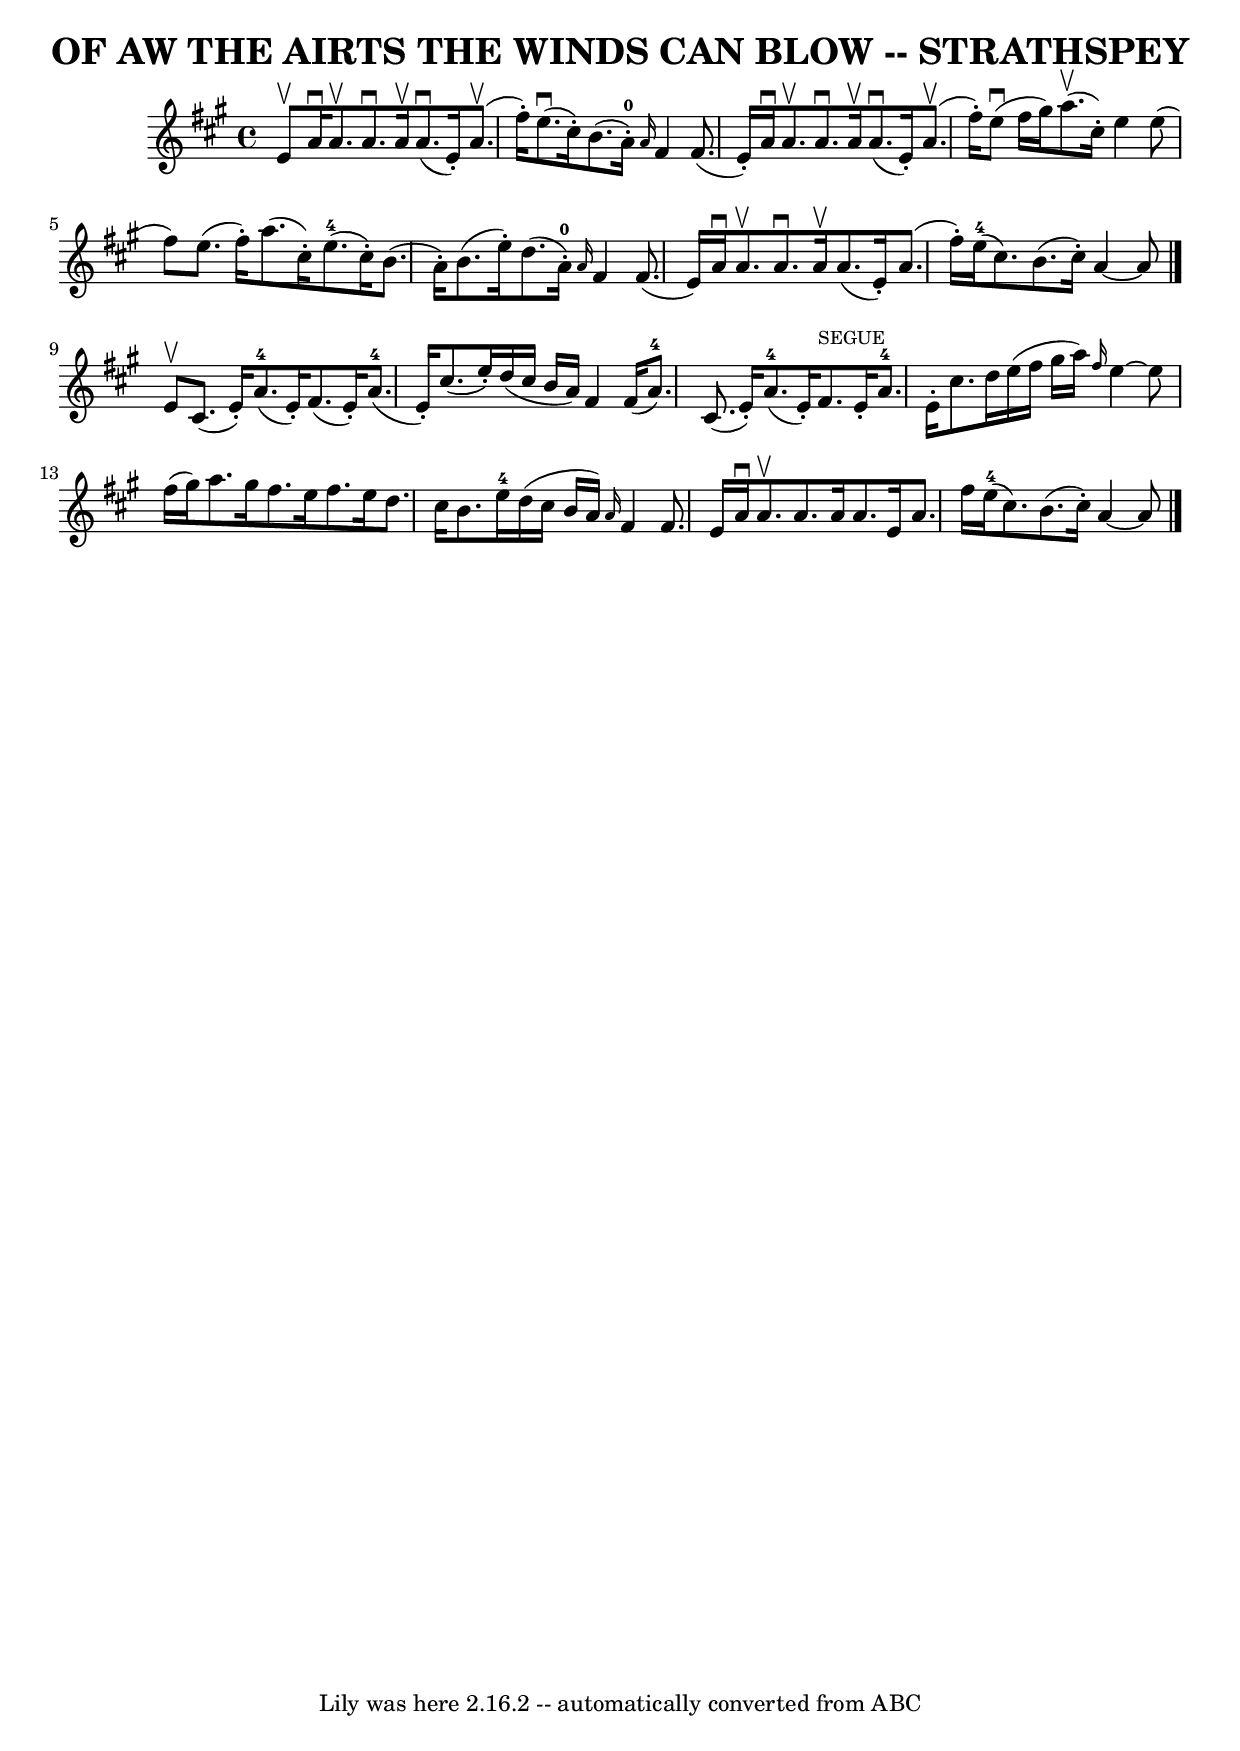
\version "2.16.2"
\include "Mammoth.ily"
\header {
	%% book = "Ryan's Mammoth Collection of Fiddle Tunes"
	composer = ""
	crossRefNumber = "1"
	footnotes = "\\\\\"4\" fingering on {A}F4 grace notes omitted because several ABC programs complain."
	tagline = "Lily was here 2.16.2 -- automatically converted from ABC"
	title = "OF AW THE AIRTS THE WINDS CAN BLOW -- STRATHSPEY"
}
voicedefault =  {


 \override Staff.TimeSignature #'style = #'C
 \time 4/4 
\key a \major e'8^\upbow   |
 a'16^\downbow a'8. 
^\upbow a'8.^\downbow a'16^\upbow a'8. (^\downbow e'16 -.)     
a'8. (^\upbow fis''16 -.)   |
 e''8. (^\downbow cis''16 -.)   
b'8. (a'16-0-.) \grace { a'16  } fis'4 fis'8. (e'16 -.)  
 |
 a'16^\downbow a'8.^\upbow a'8.^\downbow a'16^\upbow     
a'8. (^\downbow e'16 -.) a'8. (^\upbow fis''16 -.)   |
     
e''8 (^\downbow fis''16 gis''16) a''8. (^\upbow cis''16 -.)   
e''4 e''8 (fis''8)   |
 e''8. (fis''16 -.) a''8. (
cis''16 -.) e''8.-4(cis''16 -.) b'8. (a'16 -.)   |
  
 b'8. (e''16 -.) d''8. (a'16-0-.) \grace { a'16  } fis'4    
fis'8. (e'16)   |
 a'16^\downbow a'8.^\upbow a'8. 
^\downbow a'16^\upbow a'8. (e'16 -.) a'8. (fis''16 -.)   
|
 e''16-4(cis''8.) b'8. (cis''16 -.) a'4   ~    
a'8    \bar "|." e'8^\upbow   |
 cis'8. (e'16 -.) a'8. 
-4(e'16 -.) fis'8. (e'16 -.) a'8.-4(e'16 -.)   
|
 cis''8. (e''16 -.) d''16 (cis''16 b'16 a'16)   
fis'4 fis'16 (a'8.-4)   |
 cis'8. (e'16 -.) a'8. 
-4(e'16 -.) fis'8.^\segue e'16 -. a'8.-4 e'16 -.   
|
 cis''8. d''16 e''16 (fis''16 gis''16 a''16) 
\grace { fis''16  } e''4   ~ e''8 fis''16 (gis''16)   |
 
 a''8. gis''16 fis''8. e''16 fis''8. e''16 d''8.    
cis''16    |
 b'8. e''16-4 d''16 (cis''16 b'16 a'16  
-) \grace { a'16  } fis'4 fis'8. e'16    |
 a'16^\downbow 
 a'8.^\upbow a'8. a'16 a'8. e'16 a'8. fis''16    |
    
 e''16-4(cis''8.) b'8. (cis''16 -.) a'4   ~ a'8    
\bar "|."   
}

\score{
    <<

	\context Staff="default"
	{
	    \voicedefault 
	}

    >>
	\layout {
	}
	\midi {}
}
